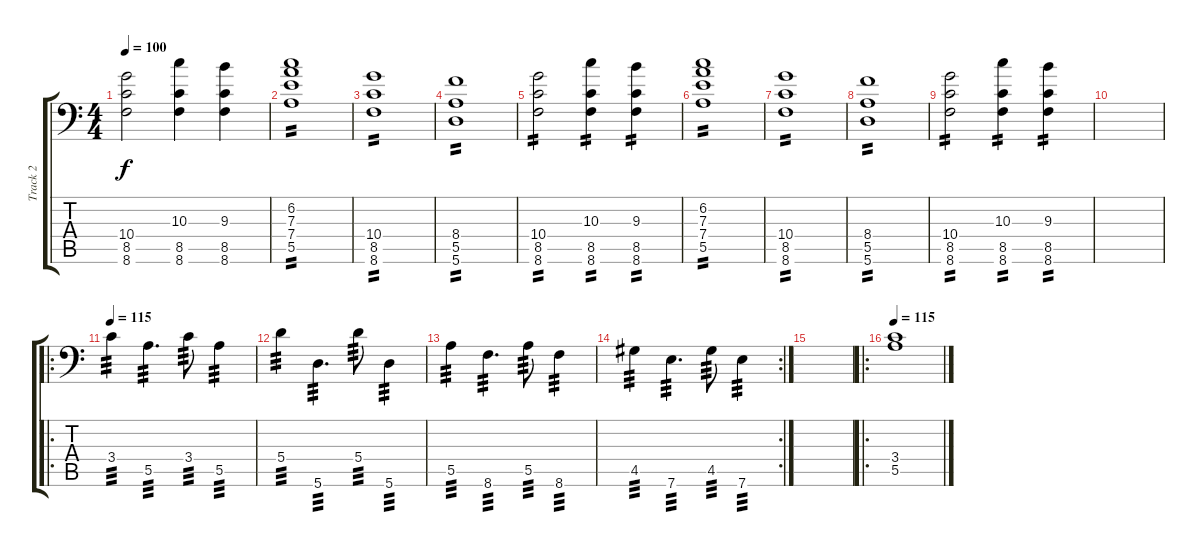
\track ("Track 2" "Track 2") {instrument overdrivenguitar}
\staff {score tabs}
\tuning (B3 Gb3 D3 A2 E2 A1) {hide}
\ts (4 4)
\tempo 100
\clef f4
\ks c
(10.4 8.5 8.6).2{dy f} (10.3 8.5 8.6).4 (9.3 8.5 8.6).4 |
(6.2 7.3 7.4 5.5).1{tp 2} |
(10.4 8.5 8.6).1{tp 2} |
(8.4 5.5 5.6).1{tp 2} |
(10.4 8.5 8.6).2{tp 2} (10.3 8.5 8.6).4{tp 2} (9.3 8.5 8.6).4{tp 2} |
(6.2 7.3 7.4 5.5).1{tp 2} |
(10.4 8.5 8.6).1{tp 2} |
(8.4 5.5 5.6).1{tp 2} |
(10.4 8.5 8.6).2{tp 2} (10.3 8.5 8.6).4{tp 2} (9.3 8.5 8.6).4{tp 2} |
|
\ro
\tempo 115
3.4.4{tp 3} 5.5.4{d tp 3} 3.4.8{tp 3} 5.5.4{tp 3} |
5.4.4{tp 3} 5.6.4{d tp 3} 5.4.8{tp 3} 5.6.4{tp 3} |
5.5.4{tp 3} 8.6.4{d tp 3} 5.5.8{tp 3} 8.6.4{tp 3} |
\rc 2
4.5.4{tp 3} 7.6.4{d tp 3} 4.5.8{tp 3} 7.6.4{tp 3} |
|
\ro
\tempo 115
(3.4 5.5).1
